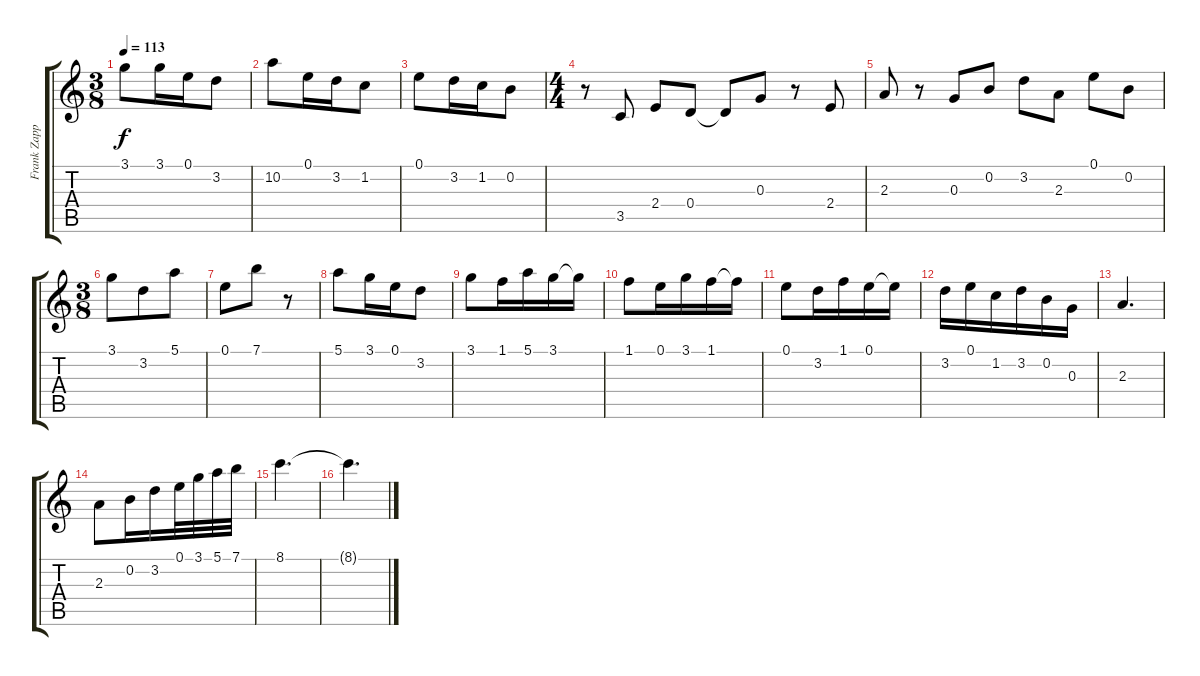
\track ("Frank Zappa" "Frank Zapp") {instrument overdrivenguitar}
\staff {score tabs}
\tuning (E4 B3 G3 D3 A2 E2) {hide}
\ts (3 8)
\tempo 113
\clef g2
\ks c
3.1.8{dy f} 3.1.16 0.1.16 3.2.8 |
10.2.8 0.1.16 3.2.16 1.2.8 |
0.1.8 3.2.16 1.2.16 0.2.8 |
\ts (4 4)
r.8 3.5.8 2.4.8 0.4.8 0.4{t}.8 0.3.8 r.8 2.4.8 |
2.3.8 r.8 0.3.8 0.2.8 3.2.8 2.3.8 0.1.8 0.2.8 |
\ts (3 8)
3.1.8 3.2.8 5.1.8 |
0.1.8 7.1.8 r.8 |
5.1.8 3.1.16 0.1.16 3.2.8 |
3.1.8 1.1.16 5.1.16 3.1.16 3.1{t}.16 |
1.1.8 0.1.16 3.1.16 1.1.16 1.1{t}.16 |
0.1.8 3.2.16 1.1.16 0.1.16 0.1{t}.16 |
3.2.16 0.1.16 1.2.16 3.2.16 0.2.16 0.3.16 |
2.3.4{d} |
2.3.8 0.2.16 3.2.16 0.1.32 3.1.32 5.1.32 7.1.32 |
8.1.4{d} |
8.1{t}.4{d}
